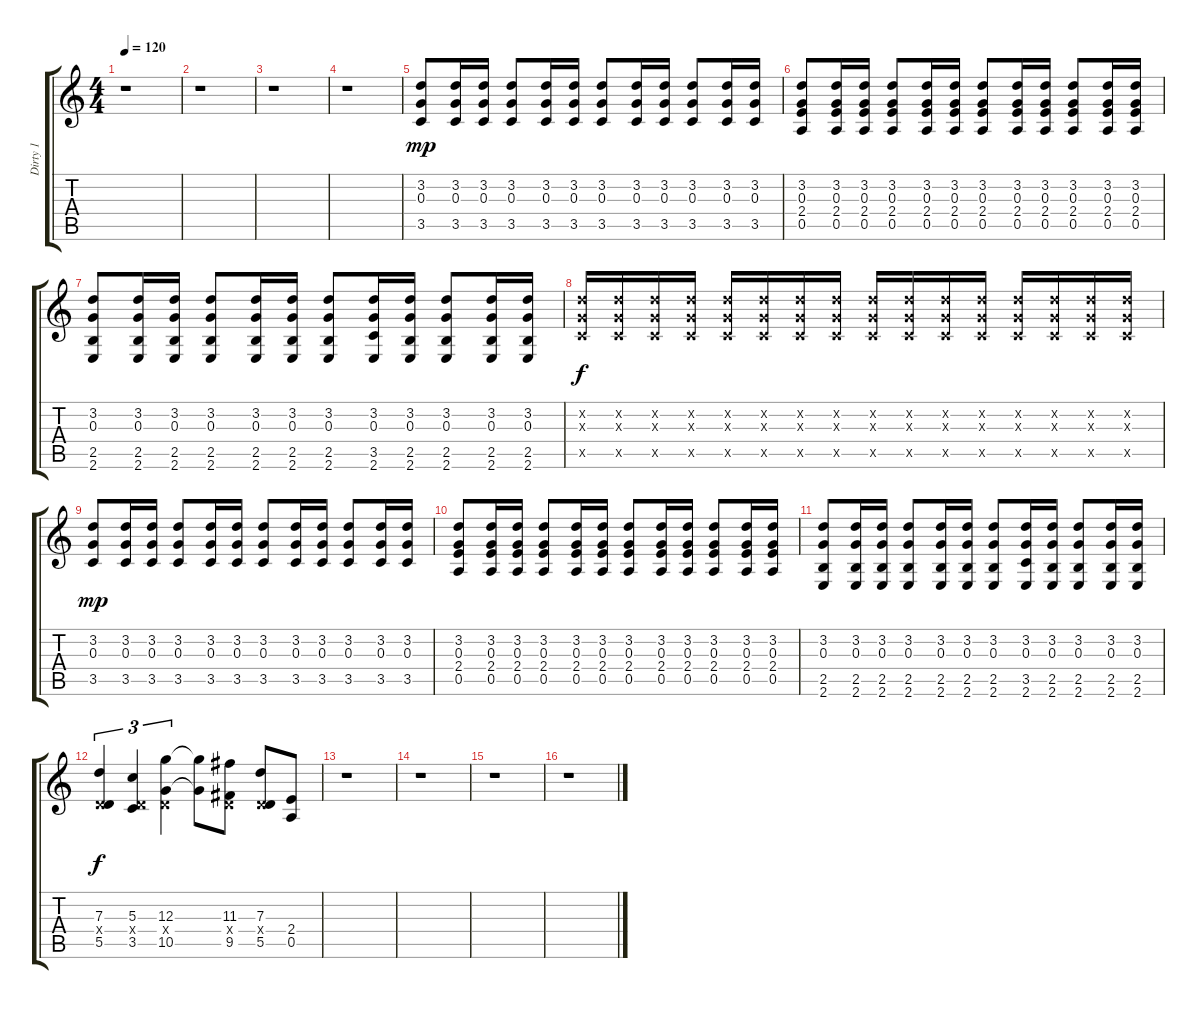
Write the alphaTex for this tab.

\track ("Dirty 1" "Dirty 1") {instrument overdrivenguitar}
\staff {score tabs}
\tuning (E4 B3 G3 D3 A2 D2) {hide}
\ts (4 4)
\tempo 120
\clef g2
\ks c
r.1{dy mp} |
r.1 |
r.1 |
r.1 |
(3.2 0.3 3.5).8 (3.2 0.3 3.5).16 (3.2 0.3 3.5).16 (3.2 0.3 3.5).8 (3.2 0.3 3.5).16 (3.2 0.3 3.5).16 (3.2 0.3 3.5).8 (3.2 0.3 3.5).16 (3.2 0.3 3.5).16 (3.2 0.3 3.5).8 (3.2 0.3 3.5).16 (3.2 0.3 3.5).16 |
(3.2 0.3 2.4 0.5).8 (3.2 0.3 2.4 0.5).16 (3.2 0.3 2.4 0.5).16 (3.2 0.3 2.4 0.5).8 (3.2 0.3 2.4 0.5).16 (3.2 0.3 2.4 0.5).16 (3.2 0.3 2.4 0.5).8 (3.2 0.3 2.4 0.5).16 (3.2 0.3 2.4 0.5).16 (3.2 0.3 2.4 0.5).8 (3.2 0.3 2.4 0.5).16 (3.2 0.3 2.4 0.5).16 |
(3.2 0.3 2.5 2.6).8 (3.2 0.3 2.5 2.6).16 (3.2 0.3 2.5 2.6).16 (3.2 0.3 2.5 2.6).8 (3.2 0.3 2.5 2.6).16 (3.2 0.3 2.5 2.6).16 (3.2 0.3 2.5 2.6).8 (3.2 0.3 3.5 2.6).16 (3.2 0.3 2.5 2.6).16 (3.2 0.3 2.5 2.6).8 (3.2 0.3 2.5 2.6).16 (3.2 0.3 2.5 2.6).16 |
(3.2{x} 0.3{x} 3.5{x}).16{dy f} (3.2{x} 0.3{x} 3.5{x}).16 (3.2{x} 0.3{x} 3.5{x}).16 (3.2{x} 0.3{x} 3.5{x}).16 (3.2{x} 0.3{x} 3.5{x}).16 (3.2{x} 0.3{x} 3.5{x}).16 (3.2{x} 0.3{x} 3.5{x}).16 (3.2{x} 0.3{x} 3.5{x}).16 (3.2{x} 0.3{x} 3.5{x}).16 (3.2{x} 0.3{x} 3.5{x}).16 (3.2{x} 0.3{x} 3.5{x}).16 (3.2{x} 0.3{x} 3.5{x}).16 (3.2{x} 0.3{x} 3.5{x}).16 (3.2{x} 0.3{x} 3.5{x}).16 (3.2{x} 0.3{x} 3.5{x}).16 (3.2{x} 0.3{x} 3.5{x}).16 |
(3.2 0.3 3.5).8{dy mp} (3.2 0.3 3.5).16 (3.2 0.3 3.5).16 (3.2 0.3 3.5).8 (3.2 0.3 3.5).16 (3.2 0.3 3.5).16 (3.2 0.3 3.5).8 (3.2 0.3 3.5).16 (3.2 0.3 3.5).16 (3.2 0.3 3.5).8 (3.2 0.3 3.5).16 (3.2 0.3 3.5).16 |
(3.2 0.3 2.4 0.5).8 (3.2 0.3 2.4 0.5).16 (3.2 0.3 2.4 0.5).16 (3.2 0.3 2.4 0.5).8 (3.2 0.3 2.4 0.5).16 (3.2 0.3 2.4 0.5).16 (3.2 0.3 2.4 0.5).8 (3.2 0.3 2.4 0.5).16 (3.2 0.3 2.4 0.5).16 (3.2 0.3 2.4 0.5).8 (3.2 0.3 2.4 0.5).16 (3.2 0.3 2.4 0.5).16 |
(3.2 0.3 2.5 2.6).8 (3.2 0.3 2.5 2.6).16 (3.2 0.3 2.5 2.6).16 (3.2 0.3 2.5 2.6).8 (3.2 0.3 2.5 2.6).16 (3.2 0.3 2.5 2.6).16 (3.2 0.3 2.5 2.6).8 (3.2 0.3 3.5 2.6).16 (3.2 0.3 2.5 2.6).16 (3.2 0.3 2.5 2.6).8 (3.2 0.3 2.5 2.6).16 (3.2 0.3 2.5 2.6).16 |
(7.3 0.4{x} 5.5).4{tu (3 2) dy f} (5.3 0.4{x} 3.5).4{tu (3 2)} (12.3 0.4{x} 10.5).4{tu (3 2)} (12.3{t} 10.5{t}).8 (11.3 0.4{x} 9.5).8 (7.3 0.4{x} 5.5).8 (2.4 0.5).8 |
r.1 |
r.1 |
r.1 |
r.1
